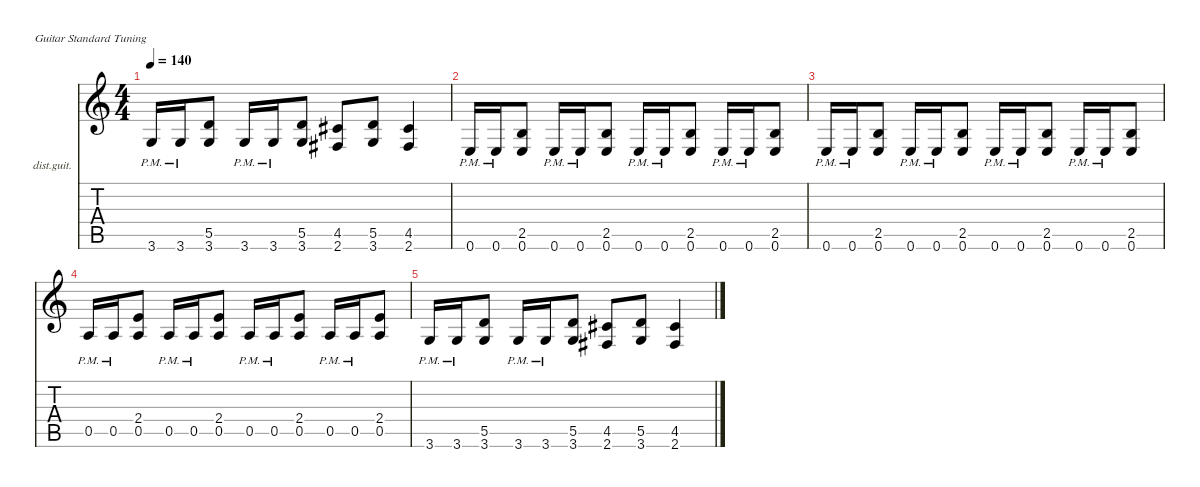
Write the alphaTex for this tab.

\defaultSystemsLayout 4
\hideDynamics
\bracketExtendMode nobrackets
\firstSystemTrackNameOrientation horizontal
\otherSystemsTrackNameOrientation horizontal
\track ("Rythm Guitar" "dist.guit.") {instrument distortionguitar}
\staff {score tabs}
\tuning (E4 B3 G3 D3 A2 E2)
\ts (4 4)
\tempo 140
\clef g2
\ks c
3.6{pm}.16{dy mf} 3.6{pm}.16 (3.6 5.5).8 3.6{pm}.16 3.6{pm}.16 (3.6 5.5).8 (2.6{acc #} 4.5{acc #}).8 (3.6 5.5).8 (2.6{acc #} 4.5{acc #}).4 |
0.6{pm}.16 0.6{pm}.16 (0.6 2.5).8 0.6{pm}.16 0.6{pm}.16 (0.6 2.5).8 0.6{pm}.16 0.6{pm}.16 (0.6 2.5).8 0.6{pm}.16 0.6{pm}.16 (0.6 2.5).8 |
0.6{pm}.16 0.6{pm}.16 (0.6 2.5).8 0.6{pm}.16 0.6{pm}.16 (0.6 2.5).8 0.6{pm}.16 0.6{pm}.16 (0.6 2.5).8 0.6{pm}.16 0.6{pm}.16 (0.6 2.5).8 |
0.5{pm}.16 0.5{pm}.16 (0.5 2.4).8 0.5{pm}.16 0.5{pm}.16 (0.5 2.4).8 0.5{pm}.16 0.5{pm}.16 (0.5 2.4).8 0.5{pm}.16 0.5{pm}.16 (0.5 2.4).8 |
3.6{pm}.16 3.6{pm}.16 (3.6 5.5).8 3.6{pm}.16 3.6{pm}.16 (3.6 5.5).8 (2.6{acc #} 4.5{acc #}).8 (3.6 5.5).8 (2.6{acc #} 4.5{acc #}).4
